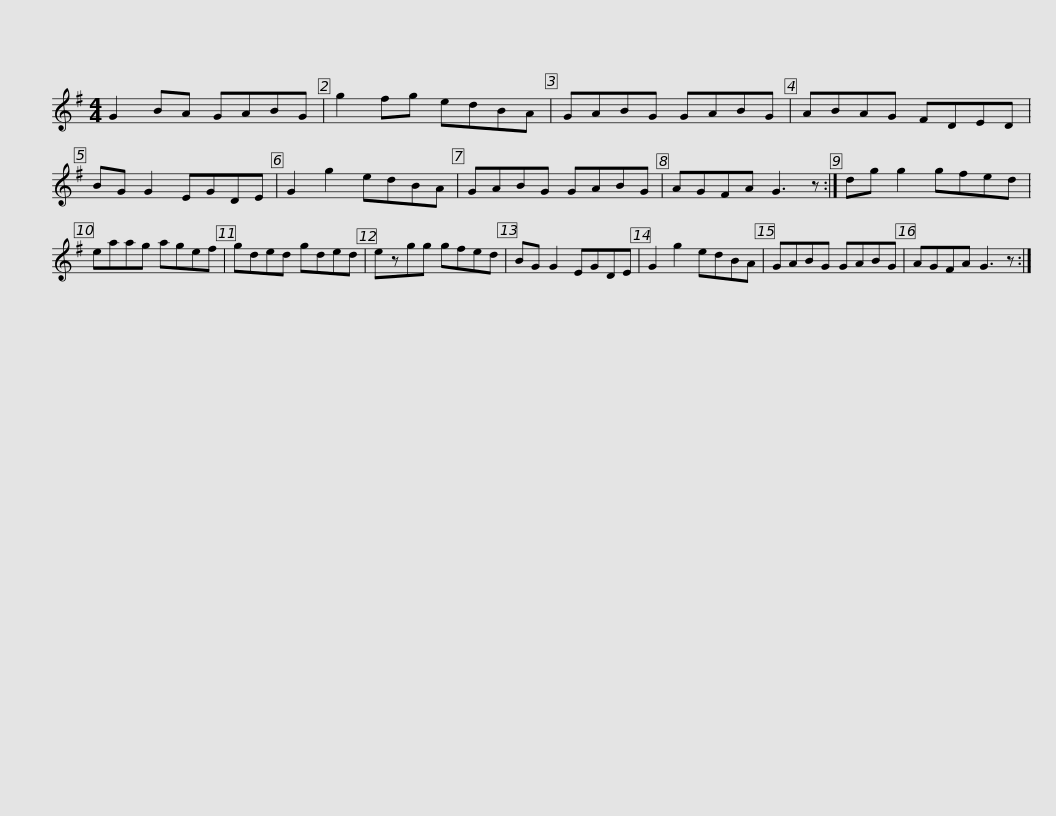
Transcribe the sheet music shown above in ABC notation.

X:1
L:1/8
M:4/4
I:linebreak $
K:G
V:1 treble
V:1
 G2 BA GABG | g2 fg edBA | GABG GABG | ABAG FDED | BG G2 EGDE | %5
 G2 g2 edBA |$ GABG GABG | AGFA G3 z :| dg g2 gfed | eaag agef | %10
 gded gded |$ ezgg gfed | BG G2 EGDE | G2 g2 edBA | GABG GABG | %15
 AGFA G3 z :| %16
